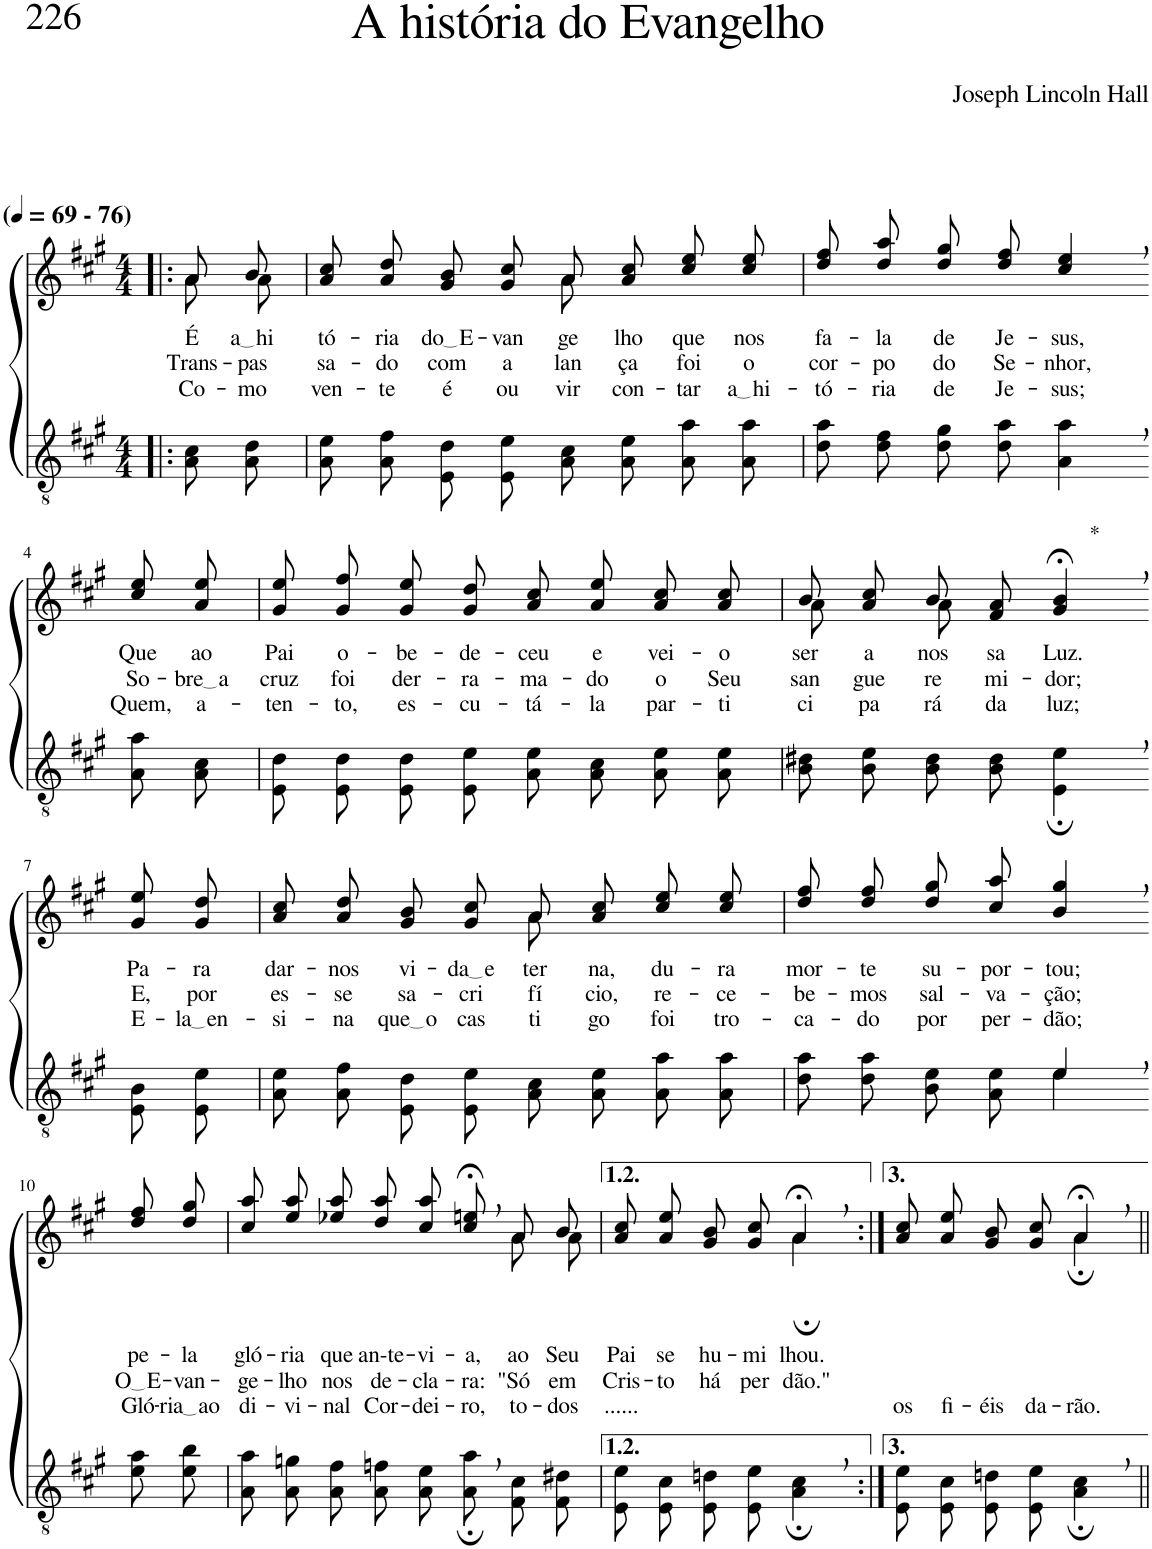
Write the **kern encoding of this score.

**kern	**kern	**text	**text	**text
*part2	*part1	*part1	*part1	*part1
*staff2	*staff1	*staff1	*staff1	*staff1
*I"Parte III e IV	*I"Parte I e II	*	*	*
*clefGv2	*clefG2	*	*	*
*Trd4c7	*Trd4c7	*	*	*
*k[f#c#g#]	*k[f#c#g#]	*	*	*
*M4/4	*M4/4	*	*	*
*MM69	*MM69	*	*	*
=1!|:	=1!|:	=1!|:	=1!|:	=1!|:
*	*^	*	*	*
!	!LO:TX:a:B:t=(	!	!	!	!
!	!LO:TX:a:B:t=- 76)	!	!	!	!
!	!	!	!LO:LY:b	!LO:LY:b	!LO:LY:b
8A\ 8c#\L	8a/L	8a\L	É	Trans-	Co-
!	!	!	!LO:LY:b	!LO:LY:b	!LO:LY:b
8A\ 8d\J	8b/J	8a\J	a hi	-pas-	-mo-
=2	=2	=2	=2	=2	=2
!	!	!	!LO:LY:b	!LO:LY:b	!LO:LY:b
8A\ 8e\L	8a\ 8cc#\L	2ryy	-tó-	sa-	ven-
!	!	!	!LO:LY:b	!LO:LY:b	!LO:LY:b
8A\ 8f#\J	8a\ 8dd\J	.	-ria	-do	-te
!	!	!	!LO:LY:b	!LO:LY:b	!LO:LY:b
8E/ 8d/L	8g#/ 8b/L	.	do E	com	é
!	!	!	!LO:LY:b	!LO:LY:b	!LO:LY:b
8E/ 8e/J	8g#/ 8cc#/J	.	-van-	a	ou-
!	!	!	!LO:LY:b	!LO:LY:b	!LO:LY:b
8A\ 8c#\L	8a\L	8a\	-ge-	-lan-	-vir
!	!	!	!LO:LY:b	!LO:LY:b	!LO:LY:b
8A\ 8e\J	8a\ 8cc#\J	4.ryy	-lho	-ça	con-
!	!	!	!LO:LY:b	!LO:LY:b	!LO:LY:b
8A\ 8a\L	8cc#\ 8ee\L	.	que	foi	-tar
!	!	!	!LO:LY:b	!LO:LY:b	!LO:LY:b
8A\ 8a\J	8cc#\ 8ee\J	.	nos	o	a hi
*	*v	*v	*	*	*
=3	=3	=3	=3	=3
!	!	!LO:LY:b	!LO:LY:b	!LO:LY:b
8d\ 8a\L	8dd\ 8ff#\L	fa-	cor-	-tó-
!	!	!LO:LY:b	!LO:LY:b	!LO:LY:b
8d\ 8f#\J	8dd\ 8aa\J	-la	-po	-ria
!	!	!LO:LY:b	!LO:LY:b	!LO:LY:b
8d\ 8g#\L	8dd\ 8gg#\L	de	do	de
!	!	!LO:LY:b	!LO:LY:b	!LO:LY:b
8d\ 8a\J	8dd\ 8ff#\J	Je-	Se-	Je-
!	!	!LO:LY:b	!LO:LY:b	!LO:LY:b
4A\, 4a\,	4cc#/, 4ee/,	-sus,	-nhor,	-sus;
!!LO:LB:g=z
=4-	=4-	=4-	=4-	=4-
!	!	!LO:LY:b	!LO:LY:b	!LO:LY:b
8A\ 8a\L	8cc#\ 8ee\L	Que	So-	Quem,
!	!	!LO:LY:b	!LO:LY:b	!LO:LY:b
8A\ 8c#\J	8a\ 8ee\J	ao	bre a	a-
=5	=5	=5	=5	=5
!	!	!LO:LY:b	!LO:LY:b	!LO:LY:b
8E/ 8d/L	8g#\ 8ee\L	Pai	cruz	-ten-
!	!	!LO:LY:b	!LO:LY:b	!LO:LY:b
8E/ 8d/J	8g#\ 8ff#\J	o-	foi	-to,
!	!	!LO:LY:b	!LO:LY:b	!LO:LY:b
8E/ 8d/L	8g#\ 8ee\L	-be-	der-	es-
!	!	!LO:LY:b	!LO:LY:b	!LO:LY:b
8E/ 8e/J	8g#\ 8dd\J	-de-	-ra-	-cu-
!	!	!LO:LY:b	!LO:LY:b	!LO:LY:b
8A\ 8e\L	8a\ 8cc#\L	-ceu	-ma-	-tá-
!	!	!LO:LY:b	!LO:LY:b	!LO:LY:b
8A\ 8c#\J	8a\ 8ee\J	e	-do	-la
!	!	!LO:LY:b	!LO:LY:b	!LO:LY:b
8A\ 8e\L	8a\ 8cc#\L	vei-	o	par-
!	!	!LO:LY:b	!LO:LY:b	!LO:LY:b
8A\ 8e\J	8a\ 8cc#\J	-o	Seu	-ti-
=6	=6	=6	=6	=6
*	*^	*	*	*
!	!	!	!LO:LY:b	!LO:LY:b	!LO:LY:b
8B\ 8d#X\L	8b\L	8a\L	ser	san-	-ci-
!	!	!	!LO:LY:b	!LO:LY:b	!LO:LY:b
8B\ 8e\J	8a\ 8cc#\J	8ryy	a	-gue	-pa-
!	!	!	!LO:LY:b	!LO:LY:b	!LO:LY:b
8B\ 8d#\L	8b/L	8a\J	nos-	re-	-rá
!	!	!	!LO:LY:b	!LO:LY:b	!LO:LY:b
8B\ 8d#\J	8f#/ 8a/J	4.ryy	-sa	-mi-	da
!	!LO:TX:a:t=*	!	!	!	!
!	!	!	!LO:LY:b	!LO:LY:b	!LO:LY:b
4E\;, 4e\;,	4g#/;<, 4b/;<,	.	Luz.	-dor;	luz;
*	*v	*v	*	*	*
!!LO:LB:g=z
=7-	=7-	=7-	=7-	=7-
!	!	!LO:LY:b	!LO:LY:b	!LO:LY:b
8E/ 8B/L	8g#\ 8ee\L	Pa-	E,	E-
!	!	!LO:LY:b	!LO:LY:b	!LO:LY:b
8E/ 8e/J	8g#\ 8dd\J	-ra	por	la en
=8	=8	=8	=8	=8
!	!	!LO:LY:b	!LO:LY:b	!LO:LY:b
*	*^	*	*	*
8A\ 8e\L	8a\ 8cc#\L	2ryy	dar-	es-	-si-
!	!	!	!LO:LY:b	!LO:LY:b	!LO:LY:b
8A\ 8f#\J	8a\ 8dd\J	.	-nos	-se	-na
!	!	!	!LO:LY:b	!LO:LY:b	!LO:LY:b
8E/ 8d/L	8g#/ 8b/L	.	vi-	sa-	que o
!	!	!	!LO:LY:b	!LO:LY:b	!LO:LY:b
8E/ 8e/J	8g#/ 8cc#/J	.	da e	-cri-	cas-
!	!	!	!LO:LY:b	!LO:LY:b	!LO:LY:b
8A\ 8c#\L	8a\L	8a\	ter-	-fí-	-ti-
!	!	!	!LO:LY:b	!LO:LY:b	!LO:LY:b
8A\ 8e\J	8a\ 8cc#\J	4.ryy	-na,	-cio,	-go
!	!	!	!LO:LY:b	!LO:LY:b	!LO:LY:b
8A\ 8a\L	8cc#\ 8ee\L	.	du-	re-	foi
!	!	!	!LO:LY:b	!LO:LY:b	!LO:LY:b
8A\ 8a\J	8cc#\ 8ee\J	.	-ra	-ce-	tro-
*	*v	*v	*	*	*
=9	=9	=9	=9	=9
*^	*	*	*	*
!	!	!	!LO:LY:b	!LO:LY:b	!LO:LY:b
2ryy	8d\ 8a\L	8dd\ 8ff#\L	mor-	-be-	-ca-
!	!	!	!LO:LY:b	!LO:LY:b	!LO:LY:b
.	8d\ 8a\J	8dd\ 8ff#\J	-te	-mos	-do
!	!	!	!LO:LY:b	!LO:LY:b	!LO:LY:b
.	8B\ 8e\L	8dd\ 8gg#\L	su-	sal-	por
!	!	!	!LO:LY:b	!LO:LY:b	!LO:LY:b
.	8A\ 8e\J	8cc#\ 8aa\J	-por-	-va-	per-
!	!	!	!LO:LY:b	!LO:LY:b	!LO:LY:b
4e,/	4e\	4b/, 4gg#/,	-tou;	-ção;	-dão;
!!LO:LB:g=z
=10-	=10-	=10-	=10-	=10-	=10-
!	!	!	!LO:LY:b	!LO:LY:b	!LO:LY:b
*v	*v	*	*	*	*
8e\ 8a\L	8dd\ 8ff#\L	pe-	O E	Gló-
!	!	!LO:LY:b	!LO:LY:b	!LO:LY:b
8e\ 8b\J	8dd\ 8gg#\J	-la	-van-	ria ao
=11	=11	=11	=11	=11
!	!	!LO:LY:b	!LO:LY:b	!LO:LY:b
*	*^	*	*	*
8A\ 8a\L	8cc#\ 8aa\L	2.ryy	gló-	-ge-	di-
!	!	!	!LO:LY:b	!LO:LY:b	!LO:LY:b
8A\ 8gn\J	8ee\ 8aa\J	.	-ria	-lho	-vi-
!	!	!	!LO:LY:b	!LO:LY:b	!LO:LY:b
8A\ 8f#\L	8ee-X\ 8aa\L	.	que	nos	-nal
!	!	!	!LO:LY:b	!LO:LY:b	!LO:LY:b
8A\ 8fn\J	8dd\ 8aa\J	.	an-te-	de-	Cor-
!	!	!	!LO:LY:b	!LO:LY:b	!LO:LY:b
8A\ 8e\L	8cc#\ 8aa\L	.	-vi-	-cla-	-dei-
!	!	!	!LO:LY:b	!LO:LY:b	!LO:LY:b
8A;,\ 8a;,\J	8cc#;<,\ 8een;<,\J	.	-a,	-ra:	-ro,
!	!	!	!	!	!LO:LY:b
!	!	!	!LO:LY:b	!LO:LY:b	!
8F#/ 8c#/L	8a/L	8a\L	ao	"Só	to-
!	!	!	!	!	!LO:LY:b
!	!	!	!LO:LY:b	!LO:LY:b	!
8F#/ 8d#X/J	8b/J	8a\J	Seu	em	-dos
=12	=12	=12	=12	=12	=12
!	!	!	!LO:LY:b	!LO:LY:b	!LO:LY:b
8E/ 8e/L	8a\ 8cc#\L	2ryy	Pai	Cris-	......
!	!	!	!LO:LY:b	!LO:LY:b	!
8E/ 8c#/J	8a\ 8ee\J	.	se	-to	.
!	!	!	!LO:LY:b	!LO:LY:b	!
8E/ 8dn/L	8g#/ 8b/L	.	hu-	há	.
!	!	!	!LO:LY:b	!LO:LY:b	!
8E/ 8e/J	8g#/ 8cc#/J	.	-mi-	per-	.
!	!	!	!LO:LY:b	!LO:LY:b	!
4A\;, 4c#\;,	4a;<,/	4a;\	-lhou.	-dão."	.
=13:|!	=13:|!	=13:|!	=13:|!	=13:|!	=13:|!
!	!	!	!	!	!LO:LY:b
8E/ 8e/L	8a\ 8cc#\L	2ryy	.	.	os
!	!	!	!	!	!LO:LY:b
8E/ 8c#/J	8a\ 8ee\J	.	.	.	fi-
!	!	!	!	!	!LO:LY:b
8E/ 8dn/L	8g#/ 8b/L	.	.	.	-éis
!	!	!	!	!	!LO:LY:b
8E/ 8e/J	8g#/ 8cc#/J	.	.	.	da-
!	!	!	!	!	!LO:LY:b
4A\;, 4c#\;,	4a;<,/	4a;\	.	.	-rão.
*	*v	*v	*	*	*
=||	=||	=||	=||	=||
*-	*-	*-	*-	*-
